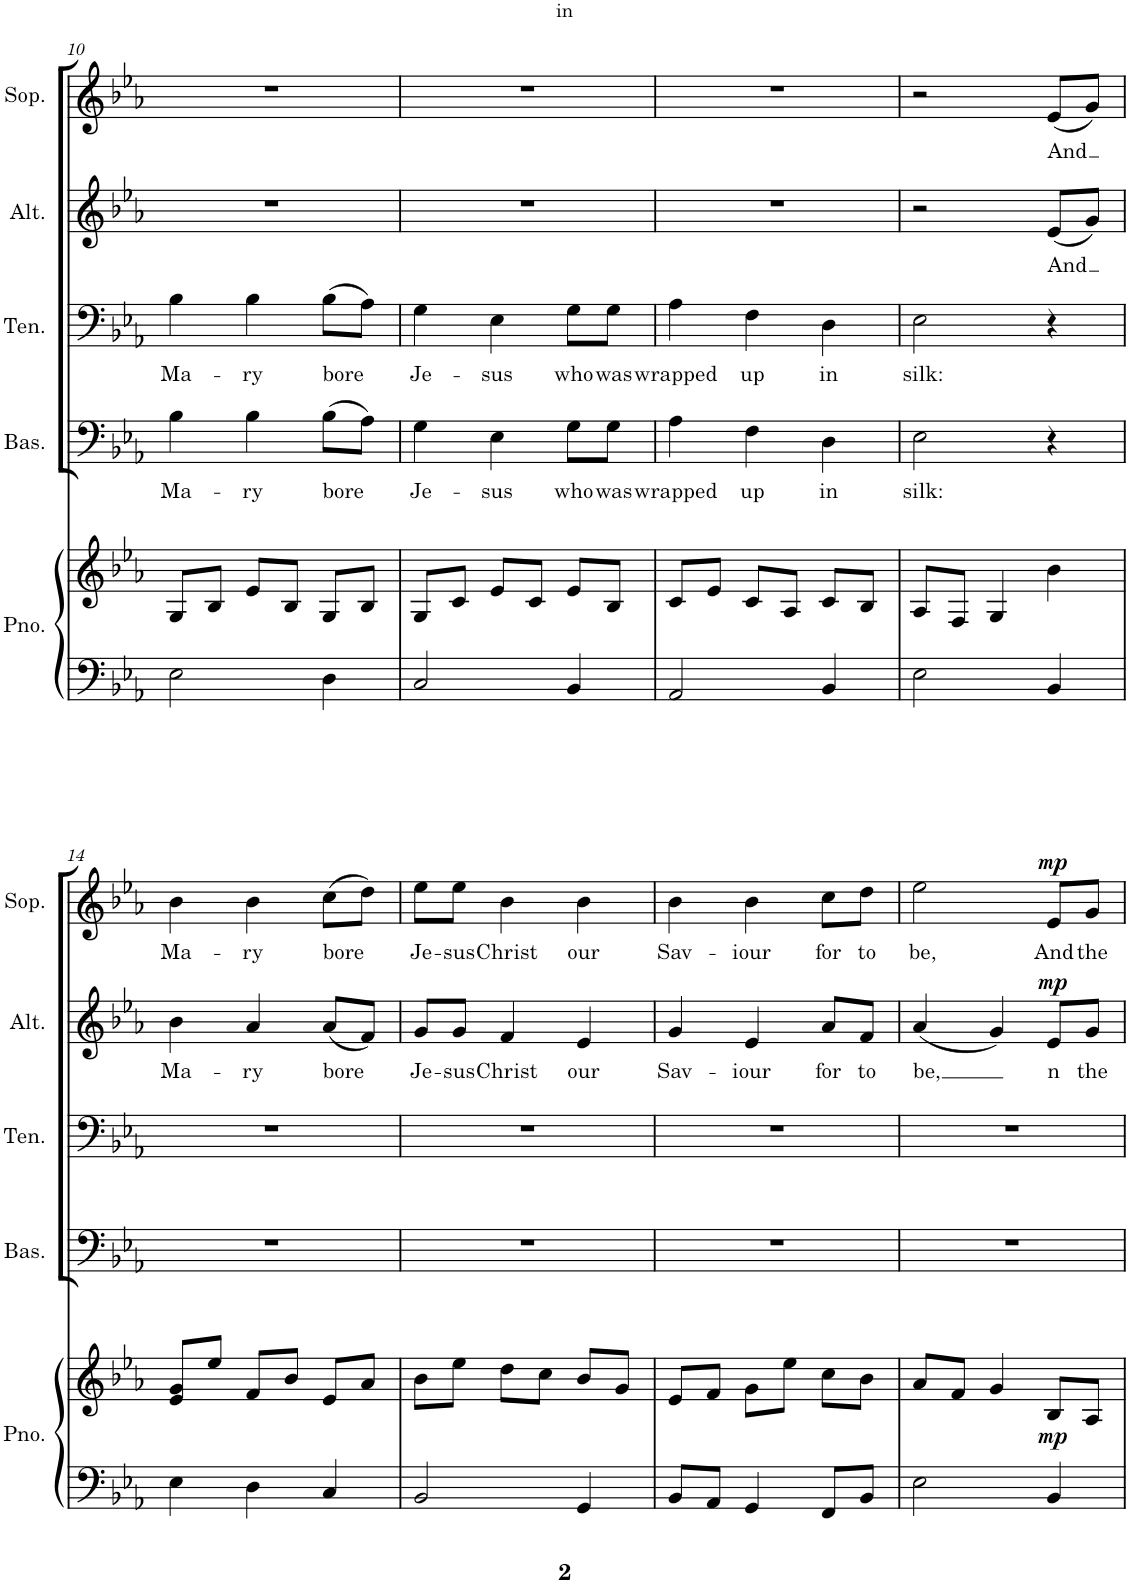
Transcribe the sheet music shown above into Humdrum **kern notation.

**kern	**kern	**dynam	**kern	**text	**kern	**text	**kern	**text	**dynam	**kern	**text	**dynam
*part5	*part5	*part5	*part4	*part4	*part3	*part3	*part2	*part2	*part2	*part1	*part1	*part1
*staff6	*staff5	*staff5/6	*staff4	*staff4	*staff3	*staff3	*staff2	*staff2	*staff2	*staff1	*staff1	*staff1
*I"Piano	*	*	*I"Bass	*	*I"Tenor	*	*I"Alto	*	*	*I"Soprano	*	*
*I'Pno.	*	*	*I'Bas.	*	*I'Ten.	*	*I'Alt.	*	*	*I'Sop.	*	*
!!LO:PB:g=z
*clefF4	*clefG2	*	*clefF4	*	*clefF4	*	*clefG2	*	*	*clefG2	*	*
*k[b-e-a-]	*k[b-e-a-]	*	*k[b-e-a-]	*	*k[b-e-a-]	*	*k[b-e-a-]	*	*	*k[b-e-a-]	*	*
*M3/4	*M3/4	*	*M3/4	*	*M3/4	*	*M3/4	*	*	*M3/4	*	*
=10	=10	=10	=10	=10	=10	=10	=10	=10	=10	=10	=10	=10
!	!	!	!	!LO:LY:b	!	!LO:LY:b	!	!	!	!	!	!
2E-\	8G/L	.	4B-\	Ma-	4B-\	Ma-	2.r	.	.	2.r	.	.
.	8B-/J	.	.	.	.	.	.	.	.	.	.	.
!	!	!	!	!LO:LY:b	!	!LO:LY:b	!	!	!	!	!	!
.	8e-/L	.	4B-\	-ry	4B-\	-ry	.	.	.	.	.	.
.	8B-/J	.	.	.	.	.	.	.	.	.	.	.
!	!	!	!	!LO:LY:b	!	!LO:LY:b	!	!	!	!	!	!
4D\	8G/L	.	(8B-\L	bore	(8B-\L	bore	.	.	.	.	.	.
.	8B-/J	.	8A-\J)	.	8A-\J)	.	.	.	.	.	.	.
=11	=11	=11	=11	=11	=11	=11	=11	=11	=11	=11	=11	=11
!	!	!	!	!LO:LY:b	!	!LO:LY:b	!	!	!	!	!	!
2C/	8G/L	.	4G\	Je-	4G\	Je-	2.r	.	.	2.r	.	.
.	8c/J	.	.	.	.	.	.	.	.	.	.	.
!	!	!	!	!LO:LY:b	!	!LO:LY:b	!	!	!	!	!	!
.	8e-/L	.	4E-\	sus	4E-\	sus	.	.	.	.	.	.
.	8c/J	.	.	.	.	.	.	.	.	.	.	.
!	!	!	!	!LO:LY:b	!	!LO:LY:b	!	!	!	!	!	!
4BB-/	8e-/L	.	8G\L	who	8G\L	who	.	.	.	.	.	.
!	!	!	!	!LO:LY:b	!	!LO:LY:b	!	!	!	!	!	!
.	8B-/J	.	8G\J	was	8G\J	was	.	.	.	.	.	.
=12	=12	=12	=12	=12	=12	=12	=12	=12	=12	=12	=12	=12
!	!	!	!	!LO:LY:b	!	!LO:LY:b	!	!	!	!	!	!
2AA-/	8c/L	.	4A-\	wrapped	4A-\	wrapped	2.r	.	.	2.r	.	.
.	8e-/J	.	.	.	.	.	.	.	.	.	.	.
!	!	!	!	!LO:LY:b	!	!LO:LY:b	!	!	!	!	!	!
.	8c/L	.	4F\	up	4F\	up	.	.	.	.	.	.
.	8A-/J	.	.	.	.	.	.	.	.	.	.	.
!	!	!	!	!LO:LY:b	!	!LO:LY:b	!	!	!	!	!	!
4BB-/	8c/L	.	4D\	in	4D\	in	.	.	.	.	.	.
.	8B-/J	.	.	.	.	.	.	.	.	.	.	.
=13	=13	=13	=13	=13	=13	=13	=13	=13	=13	=13	=13	=13
!	!	!	!	!LO:LY:b	!	!LO:LY:b	!	!	!	!	!	!
2E-\	8A-/L	.	2E-\	silk:	2E-\	silk:	2r	.	.	2r	.	.
.	8F/J	.	.	.	.	.	.	.	.	.	.	.
.	4G/	.	.	.	.	.	.	.	.	.	.	.
!	!	!	!	!	!	!	!	!LO:LY:b	!	!	!LO:LY:b	!
4BB-/	4b-\	.	4r	.	4r	.	(8e-/L	And	.	(8e-/L	And	.
.	.	.	.	.	.	.	8g/J)	.	.	8g/J)	.	.
!!LO:LB:g=z
=14	=14	=14	=14	=14	=14	=14	=14	=14	=14	=14	=14	=14
!	!	!	!	!	!	!	!	!LO:LY:b	!	!	!LO:LY:b	!
4E-\	8e-/ 8g/L	.	2.r	.	2.r	.	4b-\	Ma-	.	4b-\	Ma-	.
.	8ee-/J	.	.	.	.	.	.	.	.	.	.	.
!	!	!	!	!	!	!	!	!LO:LY:b	!	!	!LO:LY:b	!
4D\	8f/L	.	.	.	.	.	4a-/	-ry	.	4b-\	-ry	.
.	8b-/J	.	.	.	.	.	.	.	.	.	.	.
!	!	!	!	!	!	!	!	!LO:LY:b	!	!	!LO:LY:b	!
4C/	8e-/L	.	.	.	.	.	(8a-/L	bore	.	(8cc\L	bore	.
.	8a-/J	.	.	.	.	.	8f/J)	.	.	8dd\J)	.	.
=15	=15	=15	=15	=15	=15	=15	=15	=15	=15	=15	=15	=15
!	!	!	!	!	!	!	!	!LO:LY:b	!	!	!LO:LY:b	!
2BB-/	8b-\L	.	2.r	.	2.r	.	8g/L	Je-	.	8ee-\L	Je-	.
!	!	!	!	!	!	!	!	!LO:LY:b	!	!	!LO:LY:b	!
.	8ee-\J	.	.	.	.	.	8g/J	-sus	.	8ee-\J	-sus	.
!	!	!	!	!	!	!	!	!LO:LY:b	!	!	!LO:LY:b	!
.	8dd\L	.	.	.	.	.	4f/	Christ	.	4b-\	Christ	.
.	8cc\J	.	.	.	.	.	.	.	.	.	.	.
!	!	!	!	!	!	!	!	!LO:LY:b	!	!	!LO:LY:b	!
4GG/	8b-/L	.	.	.	.	.	4e-/	our	.	4b-\	our	.
.	8g/J	.	.	.	.	.	.	.	.	.	.	.
=16	=16	=16	=16	=16	=16	=16	=16	=16	=16	=16	=16	=16
!	!	!	!	!	!	!	!	!LO:LY:b	!	!	!LO:LY:b	!
8BB-/L	8e-/L	.	2.r	.	2.r	.	4g/	Sav-	.	4b-\	Sav-	.
8AA-/J	8f/J	.	.	.	.	.	.	.	.	.	.	.
!	!	!	!	!	!	!	!	!LO:LY:b	!	!	!LO:LY:b	!
4GG/	8g\L	.	.	.	.	.	4e-/	-iour	.	4b-\	-iour	.
.	8ee-\J	.	.	.	.	.	.	.	.	.	.	.
!	!	!	!	!	!	!	!	!LO:LY:b	!	!	!LO:LY:b	!
8FF/L	8cc\L	.	.	.	.	.	8a-/L	for	.	8cc\L	for	.
!	!	!	!	!	!	!	!	!LO:LY:b	!	!	!LO:LY:b	!
8BB-/J	8b-\J	.	.	.	.	.	8f/J	to	.	8dd\J	to	.
=17	=17	=17	=17	=17	=17	=17	=17	=17	=17	=17	=17	=17
!	!	!	!	!	!	!	!	!LO:LY:b	!	!	!LO:LY:b	!
2E-\	8a-/L	.	2.r	.	2.r	.	(4a-/	be,	.	2ee-\	be,	.
.	8f/J	.	.	.	.	.	.	.	.	.	.	.
.	4g/	.	.	.	.	.	4g/)	.	.	.	.	.
!	!	!LO:DY:b	!	!	!	!	!	!LO:LY:b	!LO:DY:a	!	!LO:LY:b	!LO:DY:a
4BB-/	8B-/L	mp	.	.	.	.	8e-/L	n	mp	8e-/L	And	mp
!	!	!	!	!	!	!	!	!LO:LY:b	!	!	!LO:LY:b	!
.	8A-/J	.	.	.	.	.	8g/J	the	.	8g/J	the	.
=	=	=	=	=	=	=	=	=	=	=	=	=
*-	*-	*-	*-	*-	*-	*-	*-	*-	*-	*-	*-	*-
